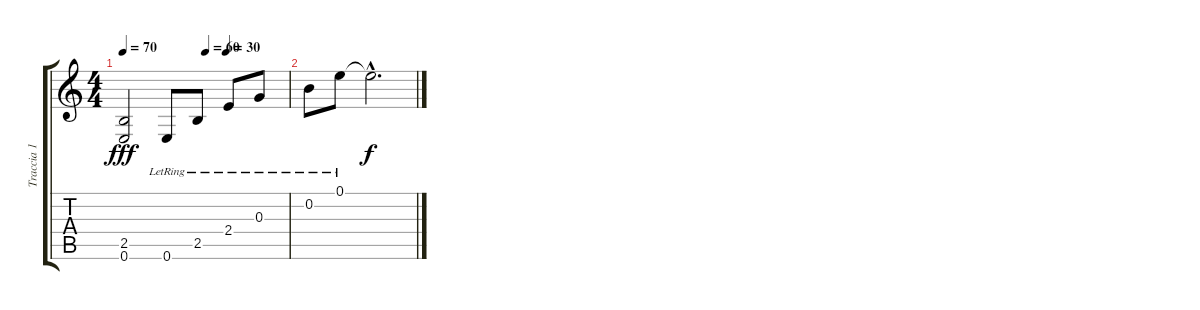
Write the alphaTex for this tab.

\track ("Traccia 1" "Traccia 1") {instrument acousticguitarsteel}
\staff {score tabs}
\tuning (E4 B3 G3 D3 A2 E2) {hide}
\ts (4 4)
\tempo 70
\tempo (60 0.5)
\tempo (30 0.625)
\clef g2
\ks c
(2.5 0.6).2{dy fff} 0.6{lr}.8 2.5{lr}.8 2.4{lr}.8 0.3{lr}.8 |
0.2{lr}.8 0.1{lr}.8 0.1{hac t}.2{d dy f}
